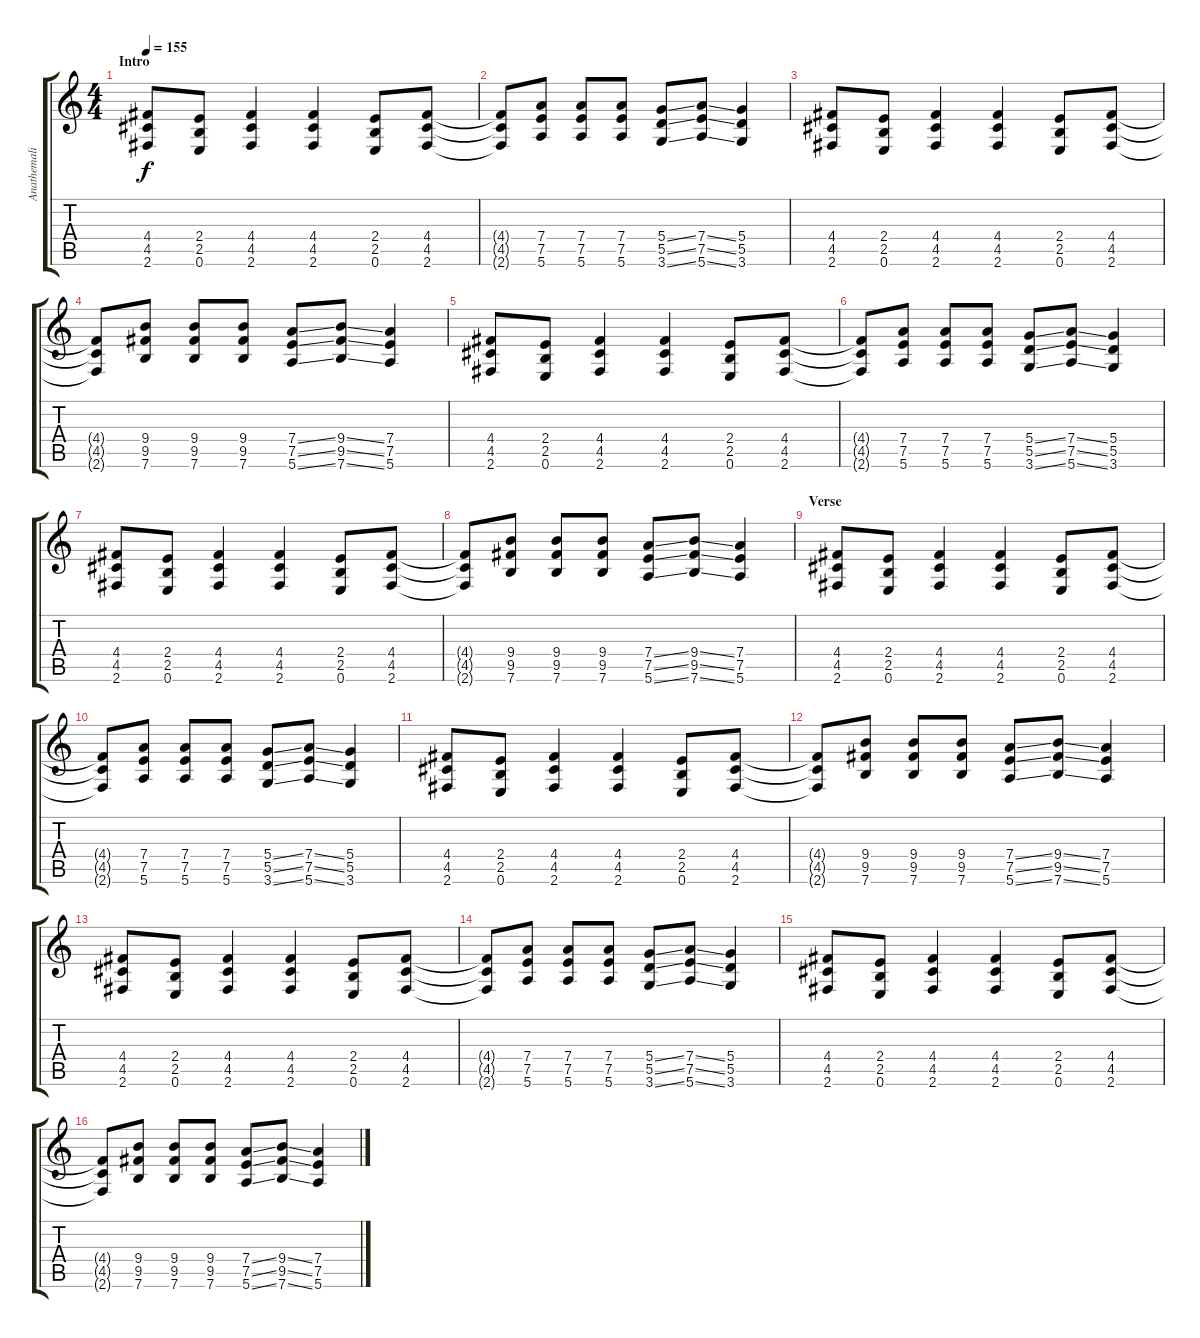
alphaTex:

\track ("Anathemaligant" "Anathemali") {instrument distortionguitar}
\staff {score tabs}
\tuning (E4 B3 G3 D3 A2 E2) {hide}
\ts (4 4)
\section ("" "Intro")
\tempo 155
\clef g2
\ks c
(4.4 4.5 2.6).8{dy f instrument distortionguitar} (2.4 2.5 0.6).8 (4.4 4.5 2.6).4 (4.4 4.5 2.6).4 (2.4 2.5 0.6).8 (4.4 4.5 2.6).8 |
(4.4{t} 4.5{t} 2.6{t}).8 (7.4 7.5 5.6).8 (7.4 7.5 5.6).8 (7.4 7.5 5.6).8 (5.4{ss} 5.5{ss} 3.6{ss}).8 (7.4{ss} 7.5{ss} 5.6{ss}).8 (5.4 5.5 3.6).4 |
(4.4 4.5 2.6).8 (2.4 2.5 0.6).8 (4.4 4.5 2.6).4 (4.4 4.5 2.6).4 (2.4 2.5 0.6).8 (4.4 4.5 2.6).8 |
(4.4{t} 4.5{t} 2.6{t}).8 (9.4 9.5 7.6).8 (9.4 9.5 7.6).8 (9.4 9.5 7.6).8 (7.4{ss} 7.5{ss} 5.6{ss}).8 (9.4{ss} 9.5{ss} 7.6{ss}).8 (7.4 7.5 5.6).4 |
(4.4 4.5 2.6).8 (2.4 2.5 0.6).8 (4.4 4.5 2.6).4 (4.4 4.5 2.6).4 (2.4 2.5 0.6).8 (4.4 4.5 2.6).8 |
(4.4{t} 4.5{t} 2.6{t}).8 (7.4 7.5 5.6).8 (7.4 7.5 5.6).8 (7.4 7.5 5.6).8 (5.4{ss} 5.5{ss} 3.6{ss}).8 (7.4{ss} 7.5{ss} 5.6{ss}).8 (5.4 5.5 3.6).4 |
(4.4 4.5 2.6).8 (2.4 2.5 0.6).8 (4.4 4.5 2.6).4 (4.4 4.5 2.6).4 (2.4 2.5 0.6).8 (4.4 4.5 2.6).8 |
(4.4{t} 4.5{t} 2.6{t}).8 (9.4 9.5 7.6).8 (9.4 9.5 7.6).8 (9.4 9.5 7.6).8 (7.4{ss} 7.5{ss} 5.6{ss}).8 (9.4{ss} 9.5{ss} 7.6{ss}).8 (7.4 7.5 5.6).4 |
\section ("" "Verse")
(4.4 4.5 2.6).8 (2.4 2.5 0.6).8 (4.4 4.5 2.6).4 (4.4 4.5 2.6).4 (2.4 2.5 0.6).8 (4.4 4.5 2.6).8 |
(4.4{t} 4.5{t} 2.6{t}).8 (7.4 7.5 5.6).8 (7.4 7.5 5.6).8 (7.4 7.5 5.6).8 (5.4{ss} 5.5{ss} 3.6{ss}).8 (7.4{ss} 7.5{ss} 5.6{ss}).8 (5.4 5.5 3.6).4 |
(4.4 4.5 2.6).8 (2.4 2.5 0.6).8 (4.4 4.5 2.6).4 (4.4 4.5 2.6).4 (2.4 2.5 0.6).8 (4.4 4.5 2.6).8 |
(4.4{t} 4.5{t} 2.6{t}).8 (9.4 9.5 7.6).8 (9.4 9.5 7.6).8 (9.4 9.5 7.6).8 (7.4{ss} 7.5{ss} 5.6{ss}).8 (9.4{ss} 9.5{ss} 7.6{ss}).8 (7.4 7.5 5.6).4 |
(4.4 4.5 2.6).8 (2.4 2.5 0.6).8 (4.4 4.5 2.6).4 (4.4 4.5 2.6).4 (2.4 2.5 0.6).8 (4.4 4.5 2.6).8 |
(4.4{t} 4.5{t} 2.6{t}).8 (7.4 7.5 5.6).8 (7.4 7.5 5.6).8 (7.4 7.5 5.6).8 (5.4{ss} 5.5{ss} 3.6{ss}).8 (7.4{ss} 7.5{ss} 5.6{ss}).8 (5.4 5.5 3.6).4 |
(4.4 4.5 2.6).8 (2.4 2.5 0.6).8 (4.4 4.5 2.6).4 (4.4 4.5 2.6).4 (2.4 2.5 0.6).8 (4.4 4.5 2.6).8 |
(4.4{t} 4.5{t} 2.6{t}).8 (9.4 9.5 7.6).8 (9.4 9.5 7.6).8 (9.4 9.5 7.6).8 (7.4{ss} 7.5{ss} 5.6{ss}).8 (9.4{ss} 9.5{ss} 7.6{ss}).8 (7.4 7.5 5.6).4
